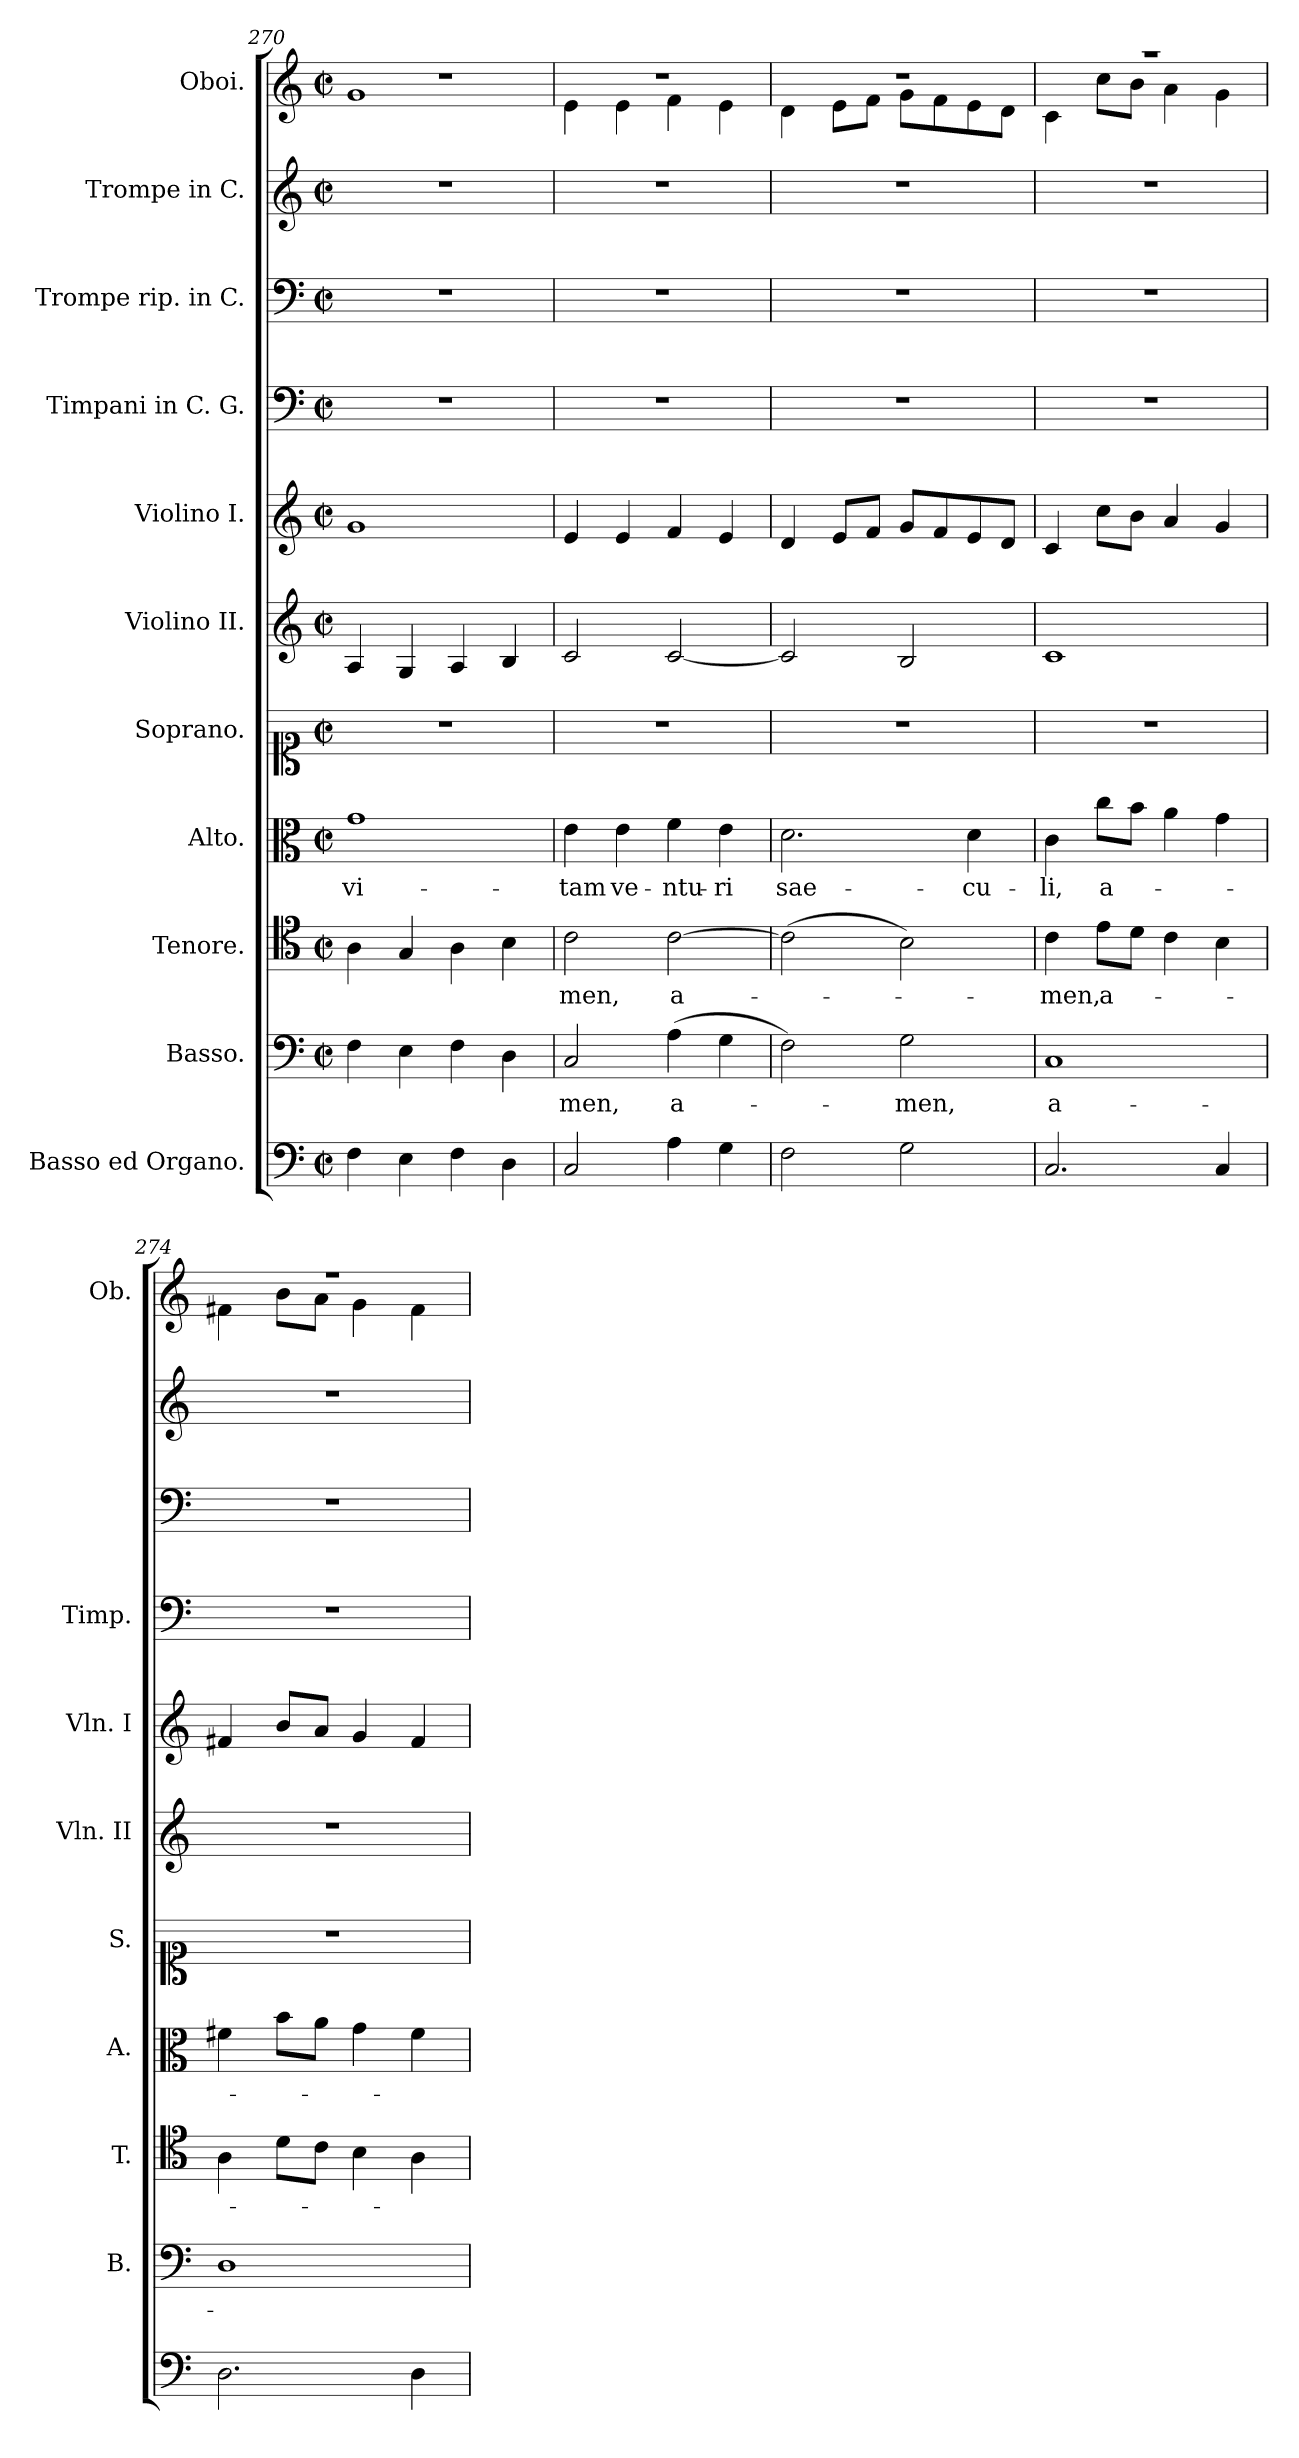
**kern	**kern	**text	**kern	**text	**kern	**text	**kern	**kern	**kern	**kern	**kern	**kern	**kern
*part11	*part10	*part10	*part9	*part9	*part8	*part8	*part7	*part6	*part5	*part4	*part3	*part2	*part1
*staff11	*staff10	*staff10	*staff9	*staff9	*staff8	*staff8	*staff7	*staff6	*staff5	*staff4	*staff3	*staff2	*staff1
*I"Basso ed  Organo.	*I"Basso.	*	*I"Tenore.	*	*I"Alto.	*	*I"Soprano.	*I"Violino II.	*I"Violino I.	*I"Timpani in C. G.	*I"Trompe rip. in C.	*I"Trompe in C.	*I"Oboi.
*	*I'B.	*	*I'T.	*	*I'A.	*	*I'S.	*I'Vln. II	*I'Vln. I	*I'Timp.	*	*	*I'Ob.
*clefF4	*clefF4	*	*clefC4	*	*clefC3	*	*clefC1	*clefG2	*clefG2	*clefF4	*clefF4	*clefG2	*clefG2
*k[]	*k[]	*	*k[]	*	*k[]	*	*k[]	*k[]	*k[]	*k[]	*k[]	*k[]	*k[]
*M2/2	*M2/2	*	*M2/2	*	*M2/2	*	*M2/2	*M2/2	*M2/2	*M2/2	*M2/2	*M2/2	*M2/2
*met(c|)	*met(c|)	*	*met(c|)	*	*met(c|)	*	*met(c|)	*met(c|)	*met(c|)	*met(c|)	*met(c|)	*met(c|)	*met(c|)
=270	=270	=270	=270	=270	=270	=270	=270	=270	=270	=270	=270	=270	=270
!	!	!	!	!	!	!LO:LY:b	!	!	!	!	!	!	!
*	*	*	*	*	*	*	*	*	*	*	*	*	*^
4F\	4F\	.	4A\	.	1g	vi-	1r	4A/	1g	1r	1r	1r	1r	1g
4E\	4E\	.	4G/	.	.	.	.	4G/	.	.	.	.	.	.
4F\	4F\	.	4A\	.	.	.	.	4A/	.	.	.	.	.	.
4D\	4D\	.	4B\	.	.	.	.	4B/	.	.	.	.	.	.
=271	=271	=271	=271	=271	=271	=271	=271	=271	=271	=271	=271	=271	=271	=271
!	!	!LO:LY:b	!	!LO:LY:b	!	!LO:LY:b	!	!	!	!	!	!	!	!
2C/	2C/	-men,	2c\	-men,	4e\	-tam	1r	2c/	4e/	1r	1r	1r	1r	4e\
!	!	!	!	!	!	!LO:LY:b	!	!	!	!	!	!	!	!
.	.	.	.	.	4e\	ve-	.	.	4e/	.	.	.	.	4e\
!	!	!LO:LY:b	!	!LO:LY:b	!	!LO:LY:b	!	!	!	!	!	!	!	!
4A\	(>4A\	a-	[2c\	a-	4f\	-ntu-	.	[2c/	4f/	.	.	.	.	4f\
!	!	!	!	!	!	!LO:LY:b	!	!	!	!	!	!	!	!
4G\	4G\	.	.	.	4e\	-ri	.	.	4e/	.	.	.	.	4e\
=272	=272	=272	=272	=272	=272	=272	=272	=272	=272	=272	=272	=272	=272	=272
!	!	!	!	!	!	!LO:LY:b	!	!	!	!	!	!	!	!
2F\	2F\)	.	(>2c\]	.	2.d\	sae-	1r	2c/]	4d/	1r	1r	1r	1r	4d\
.	.	.	.	.	.	.	.	.	8e/L	.	.	.	.	8e\L
.	.	.	.	.	.	.	.	.	8f/J	.	.	.	.	8f\J
!	!	!LO:LY:b	!	!	!	!	!	!	!	!	!	!	!	!
2G\	2G\	-men,	2B\)	.	.	.	.	2B/	8g/L	.	.	.	.	8g\L
.	.	.	.	.	.	.	.	.	8f/	.	.	.	.	8f\
!	!	!	!	!	!	!LO:LY:b	!	!	!	!	!	!	!	!
.	.	.	.	.	4d\	-cu-	.	.	8e/	.	.	.	.	8e\
.	.	.	.	.	.	.	.	.	8d/J	.	.	.	.	8d\J
=273	=273	=273	=273	=273	=273	=273	=273	=273	=273	=273	=273	=273	=273	=273
!	!	!LO:LY:b	!	!LO:LY:b	!	!LO:LY:b	!	!	!	!	!	!	!	!
2.C/	1C	a-	4c\	-men,	4c\	-li,	1r	1c	4c/	1r	1r	1r	1r	4c\
!	!	!	!	!LO:LY:b	!	!LO:LY:b	!	!	!	!	!	!	!	!
.	.	.	8e\L	a-	8cc\L	a-	.	.	8cc\L	.	.	.	.	8cc\L
.	.	.	8d\J	.	8b\J	.	.	.	8b\J	.	.	.	.	8b\J
.	.	.	4c\	.	4a\	.	.	.	4a/	.	.	.	.	4a\
4C/	.	.	4B\	.	4g\	.	.	.	4g/	.	.	.	.	4g\
=274	=274	=274	=274	=274	=274	=274	=274	=274	=274	=274	=274	=274	=274	=274
2.D\	1D	.	4A\	.	4f#X\	.	1r	1r	4f#X/	1r	1r	1r	1r	4f#X\
.	.	.	8d\L	.	8b\L	.	.	.	8b/L	.	.	.	.	8b\L
.	.	.	8c\J	.	8a\J	.	.	.	8a/J	.	.	.	.	8a\J
.	.	.	4B\	.	4g\	.	.	.	4g/	.	.	.	.	4g\
4D\	.	.	4A\	.	4f#\	.	.	.	4f#/	.	.	.	.	4f#\
*	*	*	*	*	*	*	*	*	*	*	*	*	*v	*v
=	=	=	=	=	=	=	=	=	=	=	=	=	=
*-	*-	*-	*-	*-	*-	*-	*-	*-	*-	*-	*-	*-	*-
